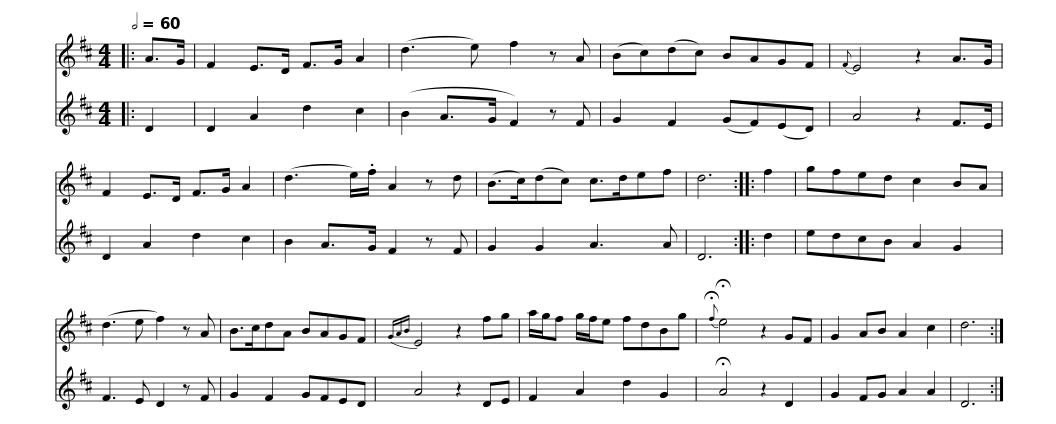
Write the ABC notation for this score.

X:1
%%score 1 2
L:1/8
Q:1/2=60
M:4/4
I:linebreak $
K:D
V:1 treble
V:2 treble
V:1
|: A>G | F2 E>D F>G A2 | (d3 e) f2 z A | (Bc)(dc) BAGF |{F} E4 z2 A>G | %5
 F2 E>D F>G A2 |$ (d3 e/).f/ A2 z d | (B>c)(dc) c>def | d6 :: f2 | %10
 gfed c2 BA | (d3 e f2) z A | B>cdA BAGF |${GAB} E4 z2 fg | a/g/f g/f/e fdBg | %15
{!fermata!f} !fermata!e4 z2 GF | G2 AB A2 c2 | d6 :| %18
V:2
|: D2 | D2 A2 d2 c2 | (B2 A>G F2) z F | G2 F2 (GF)(ED) | A4 z2 F>E | %5
 D2 A2 d2 c2 |$ B2 A>G F2 z F | G2 G2 A3 A | D6 :: d2 | %10
 edcB A2 G2 | F3 E D2 z F | G2 F2 GFED |$ A4 z2 DE | F2 A2 d2 G2 | %15
 !fermata!A4 z2 D2 | G2 FG A2 A2 | D6 :| %18
